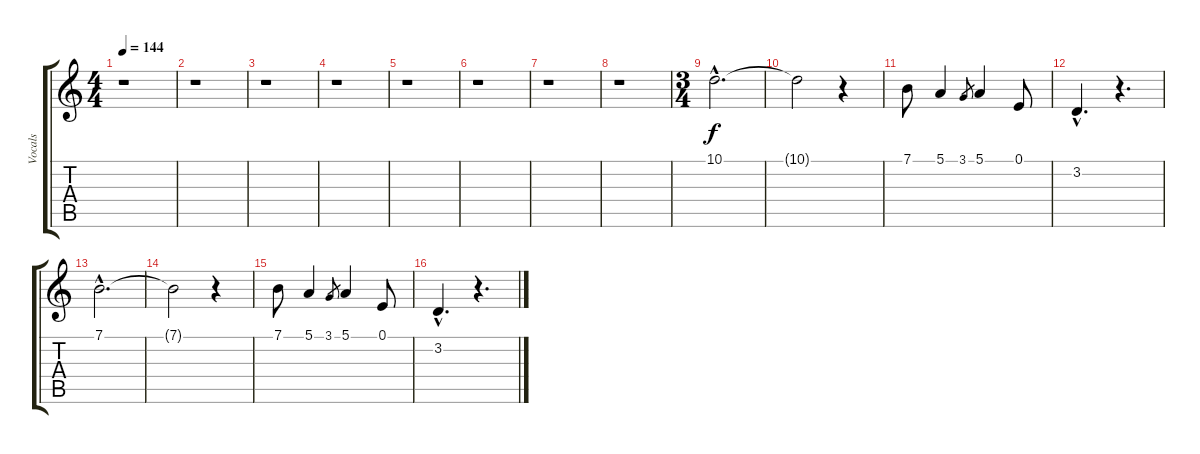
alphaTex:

\track ("Vocals" "Vocals") {instrument lead1square}
\staff {score tabs}
\tuning (E4 B3 G3 D3 A2 E2) {hide}
\ts (4 4)
\tempo 144
\clef g2
\ks c
r.1{dy f} |
r.1 |
r.1 |
r.1 |
r.1 |
r.1 |
r.1 |
r.1 |
\ts (3 4)
10.1{hac}.2{d} |
10.1{t}.2 r.4 |
7.1.8 5.1.4 3.1.8{gr} 5.1.4 0.1.8 |
3.2{hac}.4{d} r.4{d} |
7.1{hac}.2{d} |
7.1{t}.2 r.4 |
7.1.8 5.1.4 3.1.8{gr} 5.1.4 0.1.8 |
3.2{hac}.4{d} r.4{d}
